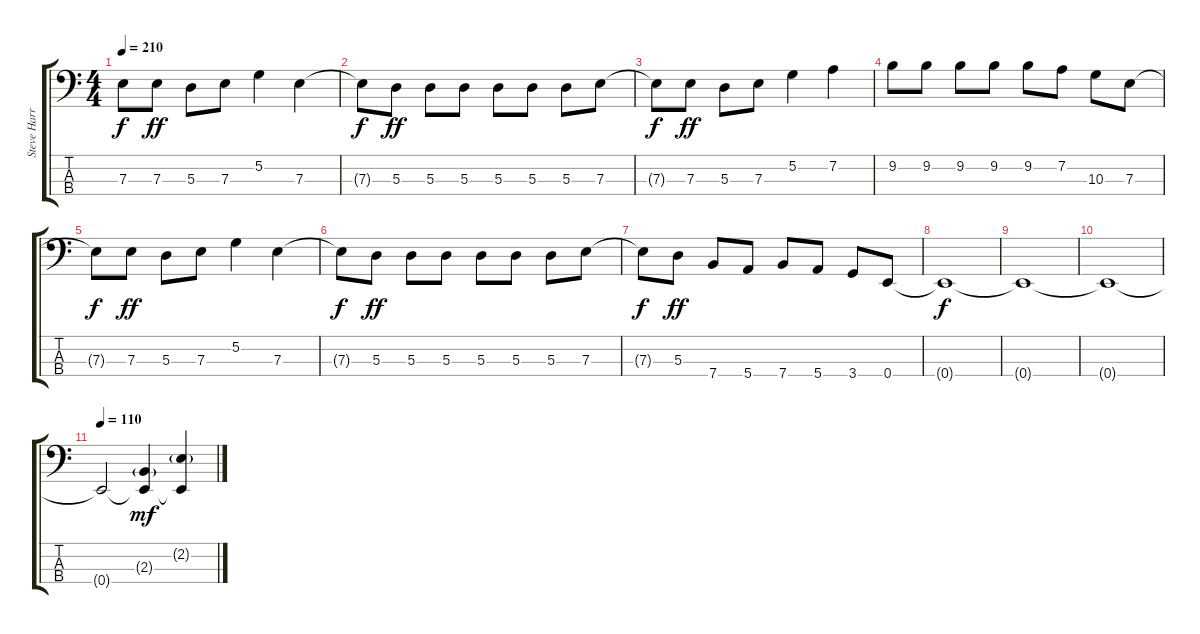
\track ("Steve Harris" "Steve Harr") {instrument electricbassfinger}
\staff {score tabs}
\tuning (G2 D2 A1 E1) {hide}
\ts (4 4)
\tempo 210
\clef f4
\ks c
7.3{t}.8{dy f} 7.3.8{dy ff} 5.3.8 7.3.8 5.2.4 7.3.4 |
7.3{t}.8{dy f} 5.3.8{dy ff} 5.3.8 5.3.8 5.3.8 5.3.8 5.3.8 7.3.8 |
7.3{t}.8{dy f} 7.3.8{dy ff} 5.3.8 7.3.8 5.2.4 7.2.4 |
9.2.8 9.2.8 9.2.8 9.2.8 9.2.8 7.2.8 10.3.8 7.3.8 |
7.3{t}.8{dy f} 7.3.8{dy ff} 5.3.8 7.3.8 5.2.4 7.3.4 |
7.3{t}.8{dy f} 5.3.8{dy ff} 5.3.8 5.3.8 5.3.8 5.3.8 5.3.8 7.3.8 |
7.3{t}.8{dy f} 5.3.8{dy ff} 7.4.8 5.4.8 7.4.8 5.4.8 3.4.8 0.4.8 |
0.4{t}.1{dy f} |
0.4{t}.1 |
0.4{t}.1 |
\tempo 110
0.4{t}.2 (2.3{g} 0.4{t}).4{dy mf} (2.2{g} 0.4{t}).4
